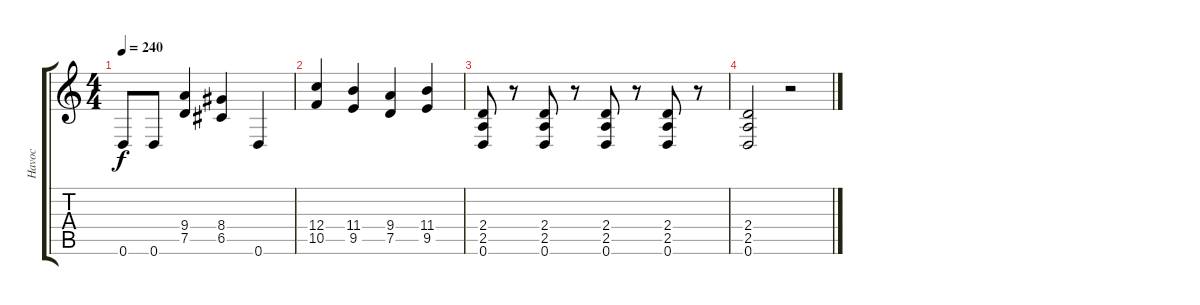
\track ("Havoc" "Havoc") {instrument distortionguitar}
\staff {score tabs}
\tuning (D4 A3 F3 C3 G2 D2) {hide}
\ts (4 4)
\tempo 240
\clef g2
\ks c
0.6.8{dy f} 0.6.8 (9.4 7.5).4 (8.4 6.5).4 0.6.4 |
(12.4 10.5).4 (11.4 9.5).4 (9.4 7.5).4 (11.4 9.5).4 |
(2.4 2.5 0.6).8 r.8 (2.4 2.5 0.6).8 r.8 (2.4 2.5 0.6).8 r.8 (2.4 2.5 0.6).8 r.8 |
(2.4 2.5 0.6).2 r.2
